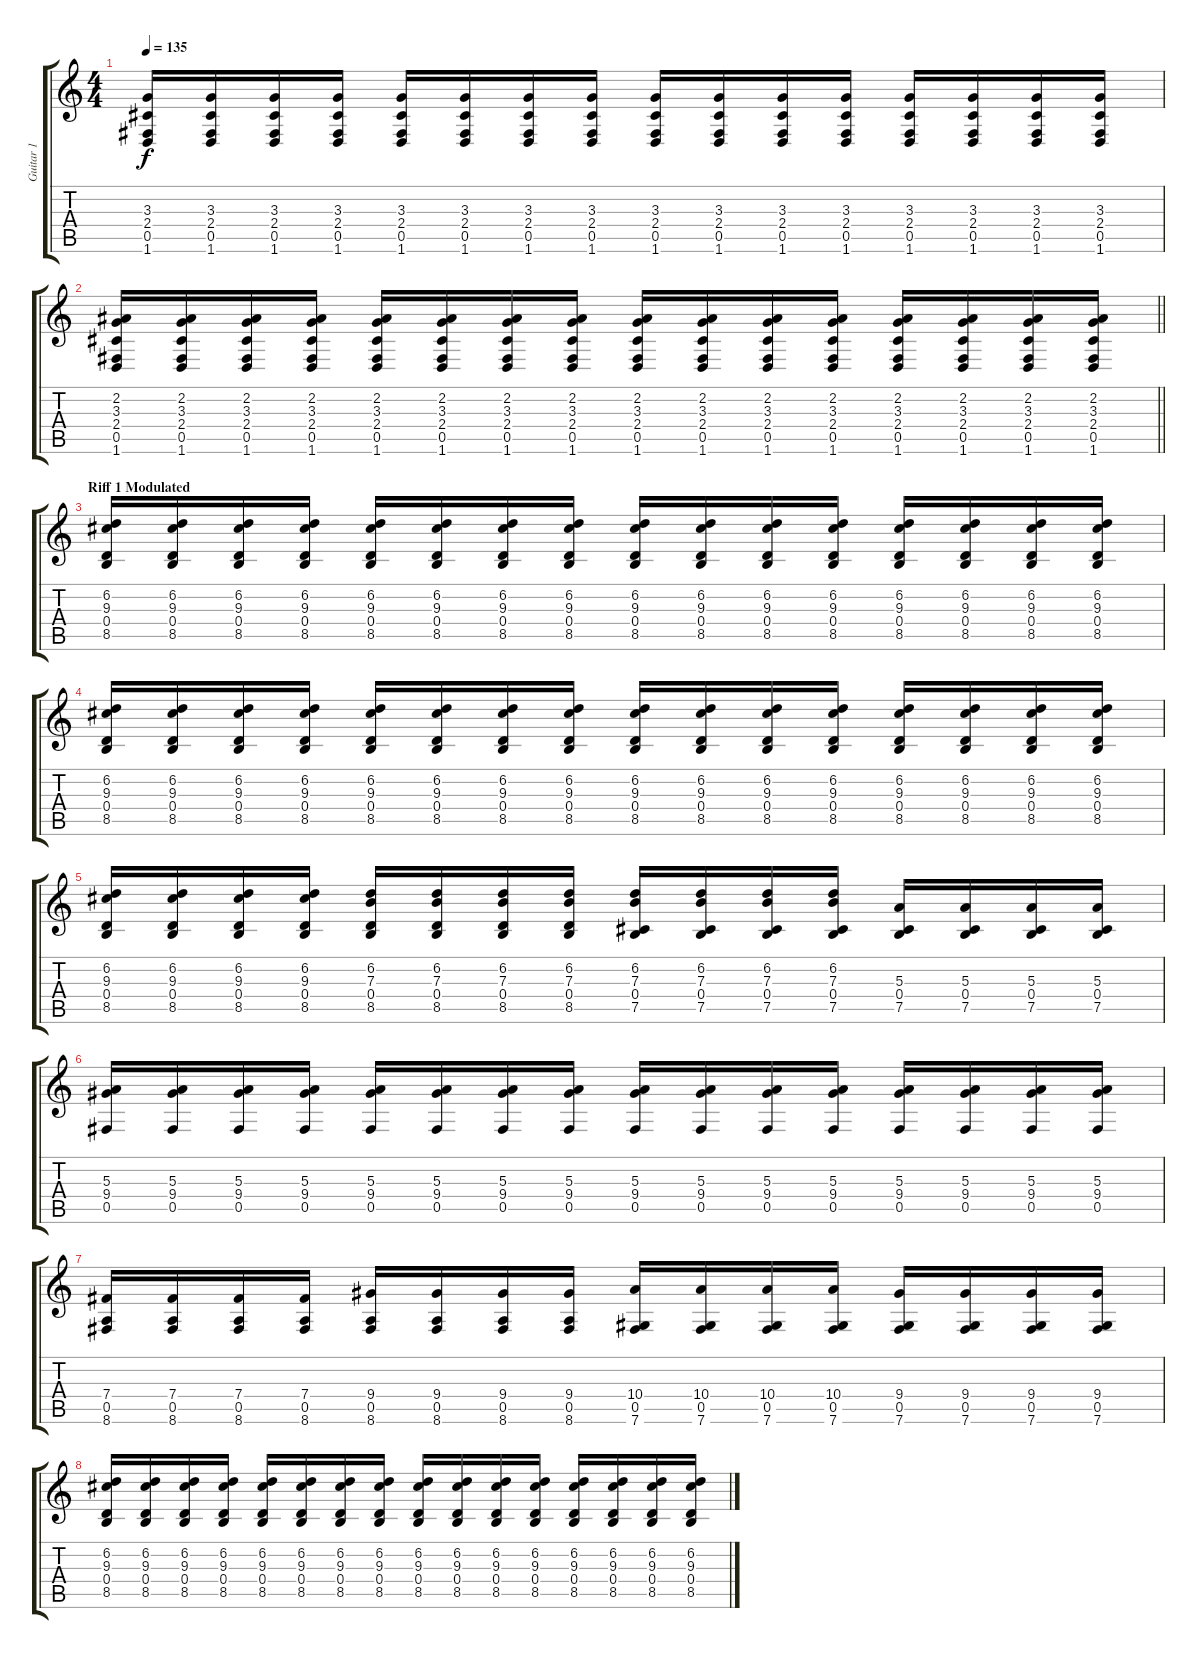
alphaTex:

\track ("Guitar 1" "Guitar 1") {instrument overdrivenguitar}
\staff {score tabs}
\tuning (Db4 Ab3 E3 B2 Gb2 Db2) {hide}
\ts (4 4)
\tempo 135
\clef g2
\ks c
(3.3 2.4 0.5 1.6).16{dy f} (3.3 2.4 0.5 1.6).16 (3.3 2.4 0.5 1.6).16 (3.3 2.4 0.5 1.6).16 (3.3 2.4 0.5 1.6).16 (3.3 2.4 0.5 1.6).16 (3.3 2.4 0.5 1.6).16 (3.3 2.4 0.5 1.6).16 (3.3 2.4 0.5 1.6).16 (3.3 2.4 0.5 1.6).16 (3.3 2.4 0.5 1.6).16 (3.3 2.4 0.5 1.6).16 (3.3 2.4 0.5 1.6).16 (3.3 2.4 0.5 1.6).16 (3.3 2.4 0.5 1.6).16 (3.3 2.4 0.5 1.6).16 |
\barLineRight lightlight
(2.2 3.3 2.4 0.5 1.6).16 (2.2 3.3 2.4 0.5 1.6).16 (2.2 3.3 2.4 0.5 1.6).16 (2.2 3.3 2.4 0.5 1.6).16 (2.2 3.3 2.4 0.5 1.6).16 (2.2 3.3 2.4 0.5 1.6).16 (2.2 3.3 2.4 0.5 1.6).16 (2.2 3.3 2.4 0.5 1.6).16 (2.2 3.3 2.4 0.5 1.6).16 (2.2 3.3 2.4 0.5 1.6).16 (2.2 3.3 2.4 0.5 1.6).16 (2.2 3.3 2.4 0.5 1.6).16 (2.2 3.3 2.4 0.5 1.6).16 (2.2 3.3 2.4 0.5 1.6).16 (2.2 3.3 2.4 0.5 1.6).16 (2.2 3.3 2.4 0.5 1.6).16 |
\section ("" "Riff 1 Modulated")
(6.2 9.3 0.4 8.5).16 (6.2 9.3 0.4 8.5).16 (6.2 9.3 0.4 8.5).16 (6.2 9.3 0.4 8.5).16 (6.2 9.3 0.4 8.5).16 (6.2 9.3 0.4 8.5).16 (6.2 9.3 0.4 8.5).16 (6.2 9.3 0.4 8.5).16 (6.2 9.3 0.4 8.5).16 (6.2 9.3 0.4 8.5).16 (6.2 9.3 0.4 8.5).16 (6.2 9.3 0.4 8.5).16 (6.2 9.3 0.4 8.5).16 (6.2 9.3 0.4 8.5).16 (6.2 9.3 0.4 8.5).16 (6.2 9.3 0.4 8.5).16 |
(6.2 9.3 0.4 8.5).16 (6.2 9.3 0.4 8.5).16 (6.2 9.3 0.4 8.5).16 (6.2 9.3 0.4 8.5).16 (6.2 9.3 0.4 8.5).16 (6.2 9.3 0.4 8.5).16 (6.2 9.3 0.4 8.5).16 (6.2 9.3 0.4 8.5).16 (6.2 9.3 0.4 8.5).16 (6.2 9.3 0.4 8.5).16 (6.2 9.3 0.4 8.5).16 (6.2 9.3 0.4 8.5).16 (6.2 9.3 0.4 8.5).16 (6.2 9.3 0.4 8.5).16 (6.2 9.3 0.4 8.5).16 (6.2 9.3 0.4 8.5).16 |
(6.2 9.3 0.4 8.5).16 (6.2 9.3 0.4 8.5).16 (6.2 9.3 0.4 8.5).16 (6.2 9.3 0.4 8.5).16 (6.2 7.3 0.4 8.5).16 (6.2 7.3 0.4 8.5).16 (6.2 7.3 0.4 8.5).16 (6.2 7.3 0.4 8.5).16 (6.2 7.3 0.4 7.5).16 (6.2 7.3 0.4 7.5).16 (6.2 7.3 0.4 7.5).16 (6.2 7.3 0.4 7.5).16 (5.3 0.4 7.5).16 (5.3 0.4 7.5).16 (5.3 0.4 7.5).16 (5.3 0.4 7.5).16 |
(5.3 9.4 0.5).16 (5.3 9.4 0.5).16 (5.3 9.4 0.5).16 (5.3 9.4 0.5).16 (5.3 9.4 0.5).16 (5.3 9.4 0.5).16 (5.3 9.4 0.5).16 (5.3 9.4 0.5).16 (5.3 9.4 0.5).16 (5.3 9.4 0.5).16 (5.3 9.4 0.5).16 (5.3 9.4 0.5).16 (5.3 9.4 0.5).16 (5.3 9.4 0.5).16 (5.3 9.4 0.5).16 (5.3 9.4 0.5).16 |
(7.4 0.5 8.6).16 (7.4 0.5 8.6).16 (7.4 0.5 8.6).16 (7.4 0.5 8.6).16 (9.4 0.5 8.6).16 (9.4 0.5 8.6).16 (9.4 0.5 8.6).16 (9.4 0.5 8.6).16 (10.4 0.5 7.6).16 (10.4 0.5 7.6).16 (10.4 0.5 7.6).16 (10.4 0.5 7.6).16 (9.4 0.5 7.6).16 (9.4 0.5 7.6).16 (9.4 0.5 7.6).16 (9.4 0.5 7.6).16 |
(6.2 9.3 0.4 8.5).16 (6.2 9.3 0.4 8.5).16 (6.2 9.3 0.4 8.5).16 (6.2 9.3 0.4 8.5).16 (6.2 9.3 0.4 8.5).16 (6.2 9.3 0.4 8.5).16 (6.2 9.3 0.4 8.5).16 (6.2 9.3 0.4 8.5).16 (6.2 9.3 0.4 8.5).16 (6.2 9.3 0.4 8.5).16 (6.2 9.3 0.4 8.5).16 (6.2 9.3 0.4 8.5).16 (6.2 9.3 0.4 8.5).16 (6.2 9.3 0.4 8.5).16 (6.2 9.3 0.4 8.5).16 (6.2 9.3 0.4 8.5).16
